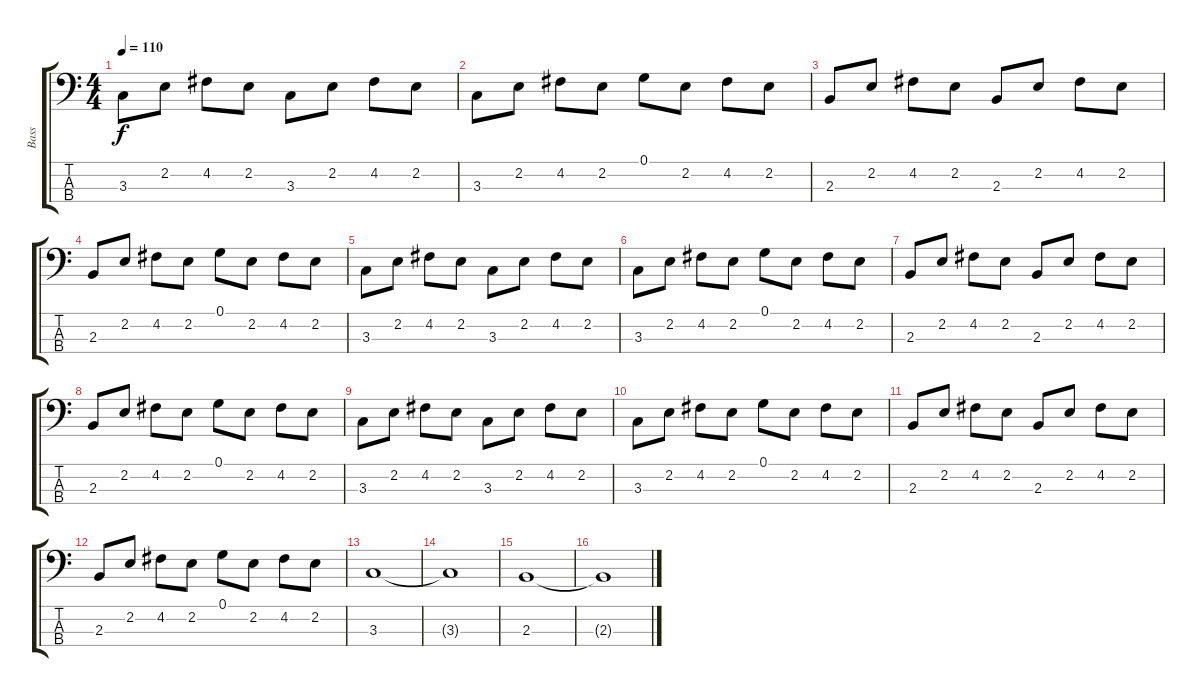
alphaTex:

\track ("Bass" "Bass") {instrument electricbassfinger}
\staff {score tabs}
\tuning (G2 D2 A1 E1) {hide}
\ts (4 4)
\tempo 110
\clef f4
\ks c
3.3.8{dy f} 2.2.8 4.2.8 2.2.8 3.3.8 2.2.8 4.2.8 2.2.8 |
3.3.8 2.2.8 4.2.8 2.2.8 0.1.8 2.2.8 4.2.8 2.2.8 |
2.3.8 2.2.8 4.2.8 2.2.8 2.3.8 2.2.8 4.2.8 2.2.8 |
2.3.8 2.2.8 4.2.8 2.2.8 0.1.8 2.2.8 4.2.8 2.2.8 |
3.3.8 2.2.8 4.2.8 2.2.8 3.3.8 2.2.8 4.2.8 2.2.8 |
3.3.8 2.2.8 4.2.8 2.2.8 0.1.8 2.2.8 4.2.8 2.2.8 |
2.3.8 2.2.8 4.2.8 2.2.8 2.3.8 2.2.8 4.2.8 2.2.8 |
2.3.8 2.2.8 4.2.8 2.2.8 0.1.8 2.2.8 4.2.8 2.2.8 |
3.3.8 2.2.8 4.2.8 2.2.8 3.3.8 2.2.8 4.2.8 2.2.8 |
3.3.8 2.2.8 4.2.8 2.2.8 0.1.8 2.2.8 4.2.8 2.2.8 |
2.3.8 2.2.8 4.2.8 2.2.8 2.3.8 2.2.8 4.2.8 2.2.8 |
2.3.8 2.2.8 4.2.8 2.2.8 0.1.8 2.2.8 4.2.8 2.2.8 |
3.3.1 |
3.3{t}.1 |
2.3.1 |
2.3{t}.1
